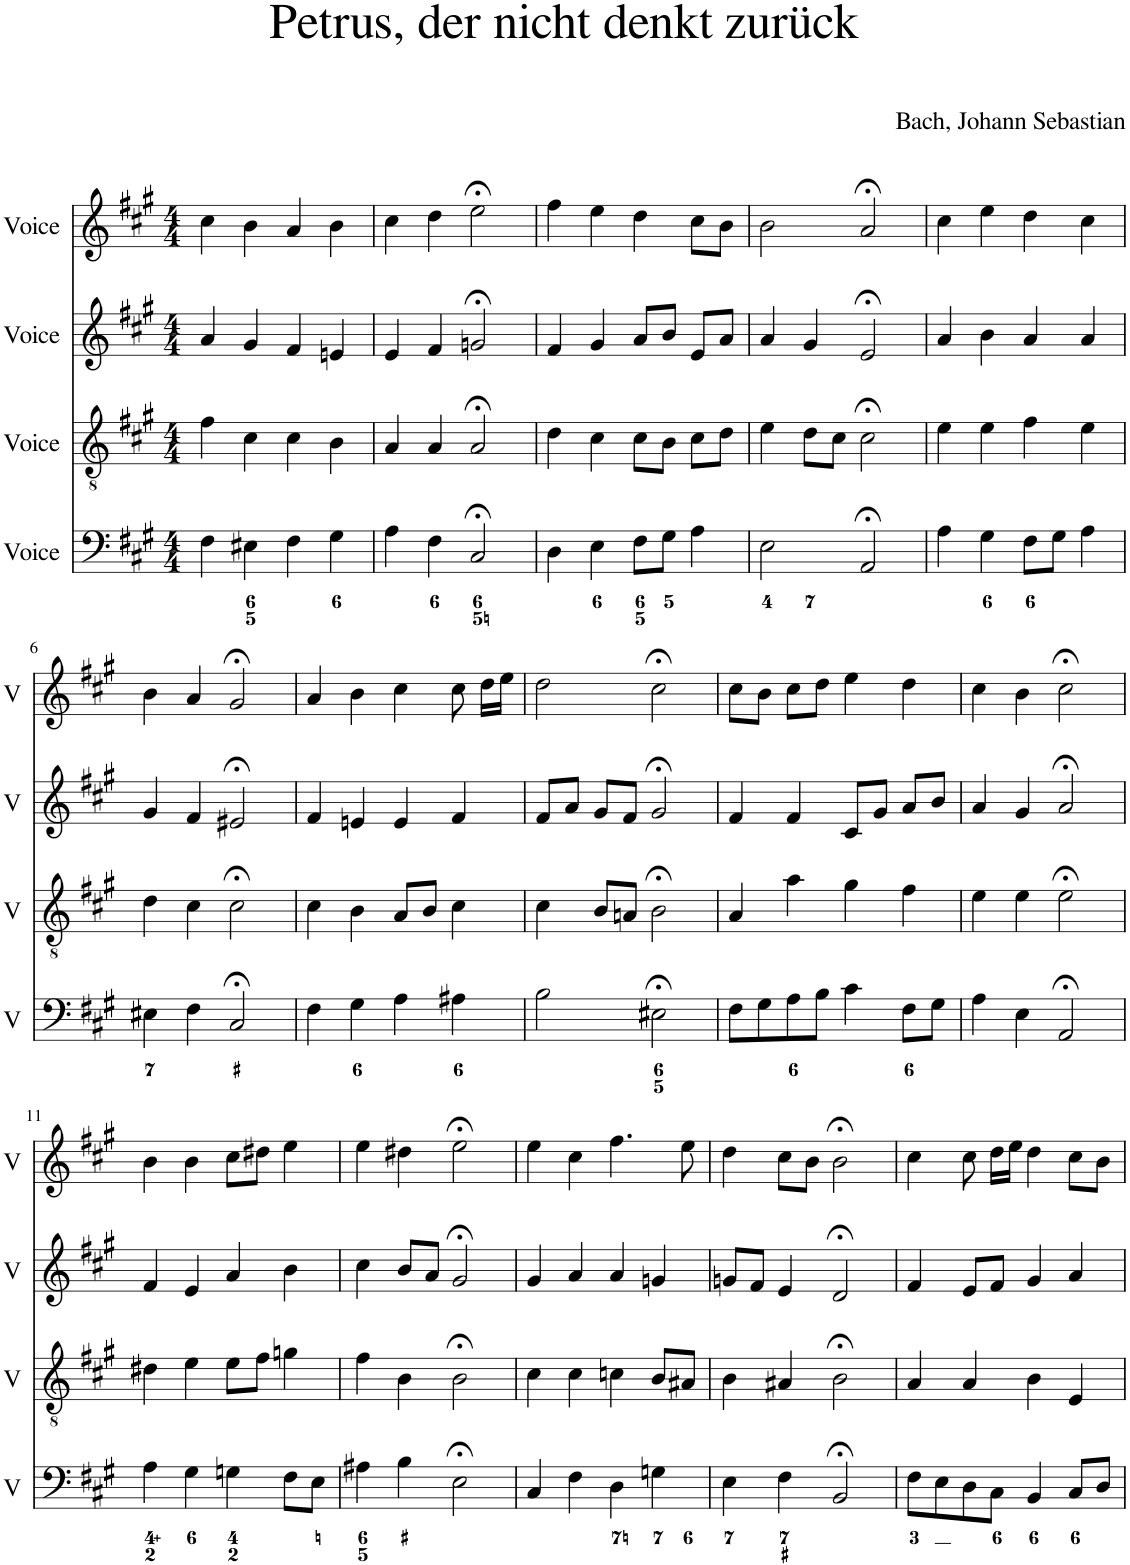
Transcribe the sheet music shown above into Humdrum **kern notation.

**kern	**kern	**kern	**kern
*part4	*part3	*part2	*part1
*staff4	*staff3	*staff2	*staff1
*I"Voice	*I"Voice	*I"Voice	*I"Voice
*I'V	*I'V	*I'V	*I'V
*clefF4	*clefGv2	*clefG2	*clefG2
*k[f#c#g#]	*k[f#c#g#]	*k[f#c#g#]	*k[f#c#g#]
*M4/4	*M4/4	*M4/4	*M4/4
=1	=1	=1	=1
4F#\	4f#\	4a/	4cc#\
4E#X\	4c#\	4g#/	4b\
4F#\	4c#\	4f#/	4a/
4G#\	4B\	4en/	4b\
=2	=2	=2	=2
4A\	4A/	4e/	4cc#\
4F#\	4A/	4f#/	4dd\
2C#;</	2A;</	2gn;</	2ee;<\
=3	=3	=3	=3
4D\	4d\	4f#/	4ff#\
4E\	4c#\	4g#/	4ee\
8F#\L	8c#\L	8a/L	4dd\
8G#\J	8B\J	8b/J	.
4A\	8c#\L	8e/L	8cc#\L
.	8d\J	8a/J	8b\J
=4	=4	=4	=4
2E\	4e\	4a/	2b\
.	8d\L	4g#/	.
.	8c#\J	.	.
2AA;</	2c#;<\	2e;</	2a;</
=5	=5	=5	=5
4A\	4e\	4a/	4cc#\
4G#\	4e\	4b\	4ee\
8F#\L	4f#\	4a/	4dd\
8G#\J	.	.	.
4A\	4e\	4a/	4cc#\
!!LO:LB:g=z
=6	=6	=6	=6
4E#X\	4d\	4g#/	4b\
4F#\	4c#\	4f#/	4a/
2C#;</	2c#;<\	2e#X;</	2g#;</
=7	=7	=7	=7
4F#\	4c#\	4f#/	4a/
4G#\	4B\	4en/	4b\
4A\	8A/L	4e/	4cc#\
.	8B/J	.	.
4A#X\	4c#\	4f#/	8cc#\
.	.	.	16dd\LL
.	.	.	16ee\JJ
=8	=8	=8	=8
2B\	4c#\	8f#/L	2dd\
.	.	8a/J	.
.	8B/L	8g#/L	.
.	8An/J	8f#/J	.
2E#X;<\	2B;<\	2g#;</	2cc#;<\
=9	=9	=9	=9
8F#\L	4A/	4f#/	8cc#\L
8G#\	.	.	8b\J
8A\	4a\	4f#/	8cc#\L
8B\J	.	.	8dd\J
4c#\	4g#\	8c#/L	4ee\
.	.	8g#/J	.
8F#\L	4f#\	8a/L	4dd\
8G#\J	.	8b/J	.
=10	=10	=10	=10
4A\	4e\	4a/	4cc#\
4E\	4e\	4g#/	4b\
2AA;</	2e;<\	2a;</	2cc#;<\
!!LO:LB:g=z
=11	=11	=11	=11
4A\	4d#X\	4f#/	4b\
4G#\	4e\	4e/	4b\
4Gn\	8e\L	4a/	8cc#\L
.	8f#\J	.	8dd#X\J
8F#\L	4gn\	4b\	4ee\
8E\J	.	.	.
=12	=12	=12	=12
4A#X\	4f#\	4cc#\	4ee\
4B\	4B\	8b/L	4dd#X\
.	.	8a/J	.
2E;<\	2B;<\	2g#;</	2ee;<\
=13	=13	=13	=13
4C#/	4c#\	4g#/	4ee\
4F#\	4c#\	4a/	4cc#\
4D\	4cn\	4a/	4.ff#\
4Gn\	8B/L	4gn/	.
.	8A#X/J	.	8ee\
=14	=14	=14	=14
4E\	4B\	8gn/L	4dd\
.	.	8f#/J	.
4F#\	4A#X/	4e/	8cc#\L
.	.	.	8b\J
2BB;</	2B;<\	2d;</	2b;<\
=15	=15	=15	=15
8F#\L	4A/	4f#/	4cc#\
8E\	.	.	.
8D\	4A/	8e/L	8cc#\
8C#\J	.	8f#/J	16dd\LL
.	.	.	16ee\JJ
4BB/	4B\	4g#/	4dd\
8C#/L	4E/	4a/	8cc#\L
8D/J	.	.	8b\J
=	=	=	=
*-	*-	*-	*-
